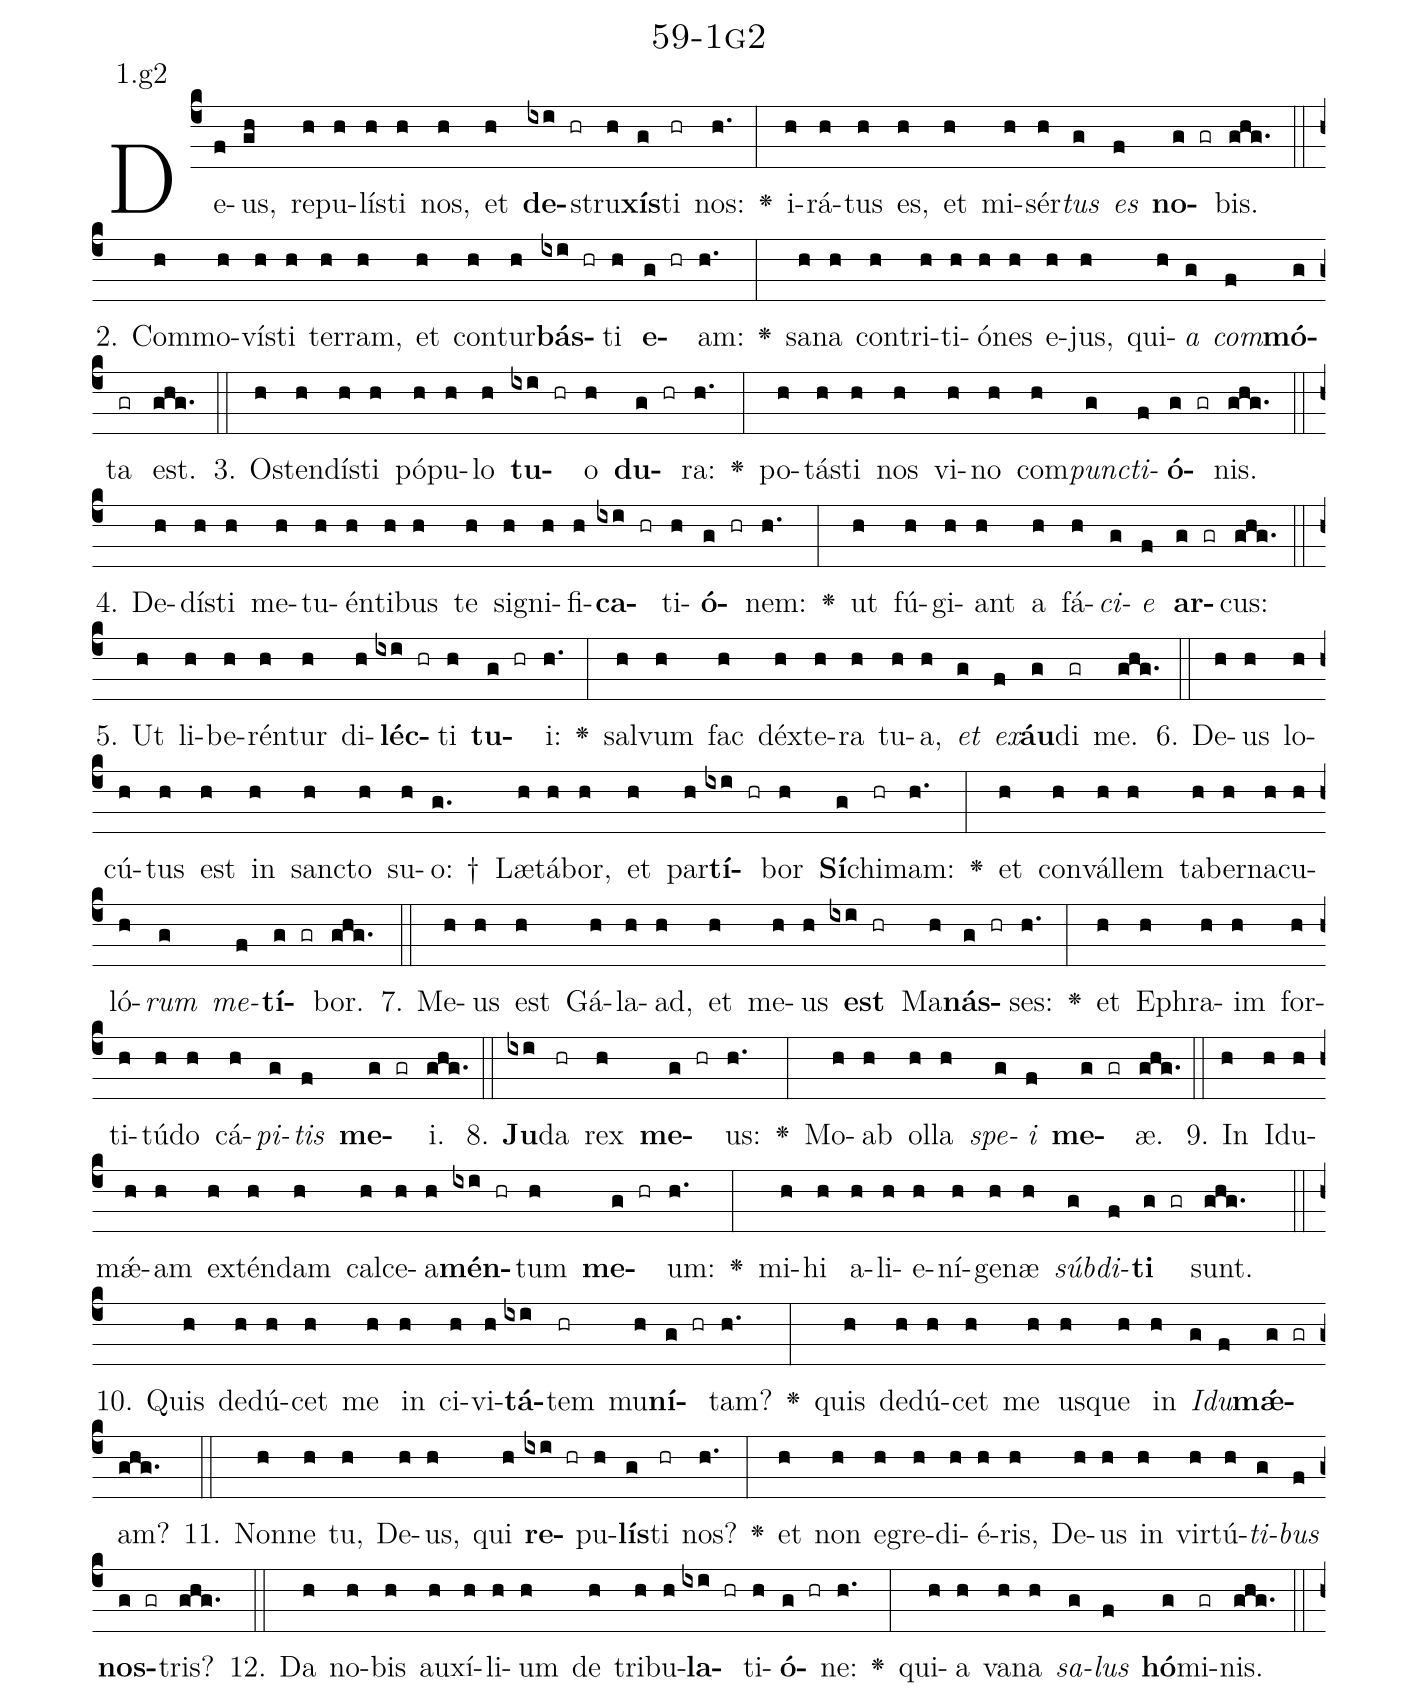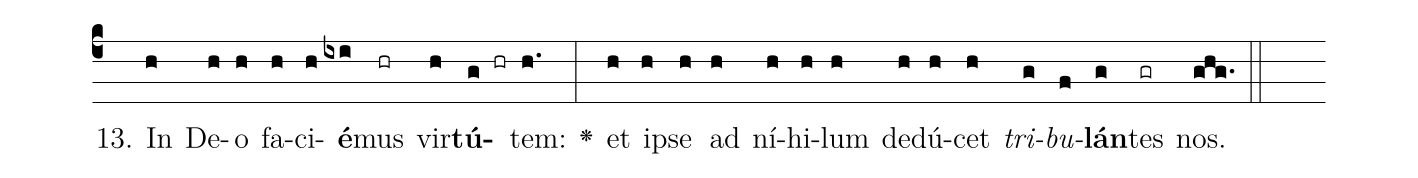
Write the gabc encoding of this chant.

name: 59-1g2;
annotation: 1.g2;
%%
(c4)De(f)us,(gh) re(h)pu(h)lís(h)ti(h) nos,(h) et(h) <b>de</b>(ixi hr)stru(h)<b>xís</b>(g)ti(hr) nos:(h.) <v>\greheightstar</v>(:) i(h)rá(h)tus(h) es,(h) et(h) mi(h)sér(h)<i>tus</i>(g) <i>es</i>(f) <b>no</b>(g gr)bis.(ghg.) (::)
2. Com(h)mo(h)vís(h)ti(h) ter(h)ram,(h) et(h) con(h)tur(h)<b>bás</b>(ixi hr)ti(h) <b>e</b>(g hr)am:(h.) <v>\greheightstar</v>(:) sa(h)na(h) con(h)tri(h)ti(h)ó(h)nes(h) e(h)jus,(h) qui(h)<i>a</i>(g) <i>com</i>(f)<b>mó</b>(g)ta(gr) est.(ghg.) (::)
3. Os(h)ten(h)dís(h)ti(h) pó(h)pu(h)lo(h) <b>tu</b>(ixi hr)o(h) <b>du</b>(g hr)ra:(h.) <v>\greheightstar</v>(:) po(h)tás(h)ti(h) nos(h) vi(h)no(h) com(h)<i>punc</i>(g)<i>ti</i>(f)<b>ó</b>(g gr)nis.(ghg.) (::)
4. De(h)dís(h)ti(h) me(h)tu(h)én(h)ti(h)bus(h) te(h) si(h)gni(h)fi(h)<b>ca</b>(ixi hr)ti(h)<b>ó</b>(g hr)nem:(h.) <v>\greheightstar</v>(:) ut(h) fú(h)gi(h)ant(h) a(h) fá(h)<i>ci</i>(g)<i>e</i>(f) <b>ar</b>(g gr)cus:(ghg.) (::)
5. Ut(h) li(h)be(h)rén(h)tur(h) di(h)<b>léc</b>(ixi hr)ti(h) <b>tu</b>(g hr)i:(h.) <v>\greheightstar</v>(:) sal(h)vum(h) fac(h) déx(h)te(h)ra(h) tu(h)a,(h) <i>et</i>(g) <i>ex</i>(f)<b>áu</b>(g)di(gr) me.(ghg.) (::)
6. De(h)us(h) lo(h)cú(h)tus(h) est(h) in(h) sanc(h)to(h) su(h)o: †(g.) Læ(h)tá(h)bor,(h) et(h) par(h)<b>tí</b>(ixi hr)bor(h) <b>Sí</b>(g)chi(hr)mam:(h.) <v>\greheightstar</v>(:) et(h) con(h)vál(h)lem(h) ta(h)ber(h)na(h)cu(h)ló(h)<i>rum</i>(g) <i>me</i>(f)<b>tí</b>(g gr)bor.(ghg.) (::)
7. Me(h)us(h) est(h) Gá(h)la(h)ad,(h) et(h) me(h)us(h) <b>est</b>(ixi hr) Ma(h)<b>nás</b>(g hr)ses:(h.) <v>\greheightstar</v>(:) et(h) E(h)phra(h)im(h) for(h)ti(h)tú(h)do(h) cá(h)<i>pi</i>(g)<i>tis</i>(f) <b>me</b>(g gr)i.(ghg.) (::)
8. <b>Ju</b>(ixi)da(hr) rex(h) <b>me</b>(g hr)us:(h.) <v>\greheightstar</v>(:) Mo(h)ab(h) ol(h)la(h) <i>spe</i>(g)<i>i</i>(f) <b>me</b>(g gr)æ.(ghg.) (::)
9. In(h) I(h)du(h)mǽ(h)am(h) ex(h)tén(h)dam(h) cal(h)ce(h)a(h)<b>mén</b>(ixi hr)tum(h) <b>me</b>(g hr)um:(h.) <v>\greheightstar</v>(:) mi(h)hi(h) a(h)li(h)e(h)ní(h)ge(h)næ(h) <i>súb</i>(g)<i>di</i>(f)<b>ti</b>(g gr) sunt.(ghg.) (::)
10. Quis(h) de(h)dú(h)cet(h) me(h) in(h) ci(h)vi(h)<b>tá</b>(ixi)tem(hr) mu(h)<b>ní</b>(g hr)tam?(h.) <v>\greheightstar</v>(:) quis(h) de(h)dú(h)cet(h) me(h) us(h)que(h) in(h) <i>I</i>(g)<i>du</i>(f)<b>mǽ</b>(g gr)am?(ghg.) (::)
11. Non(h)ne(h) tu,(h) De(h)us,(h) qui(h) <b>re</b>(ixi hr)pu(h)<b>lís</b>(g)ti(hr) nos?(h.) <v>\greheightstar</v>(:) et(h) non(h) e(h)gre(h)di(h)é(h)ris,(h) De(h)us(h) in(h) vir(h)tú(h)<i>ti</i>(g)<i>bus</i>(f) <b>nos</b>(g gr)tris?(ghg.) (::)
12. Da(h) no(h)bis(h) au(h)xí(h)li(h)um(h) de(h) tri(h)bu(h)<b>la</b>(ixi hr)ti(h)<b>ó</b>(g hr)ne:(h.) <v>\greheightstar</v>(:) qui(h)a(h) va(h)na(h) <i>sa</i>(g)<i>lus</i>(f) <b>hó</b>(g)mi(gr)nis.(ghg.) (::)
13. In(h) De(h)o(h) fa(h)ci(h)<b>é</b>(ixi)mus(hr) vir(h)<b>tú</b>(g hr)tem:(h.) <v>\greheightstar</v>(:) et(h) ip(h)se(h) ad(h) ní(h)hi(h)lum(h) de(h)dú(h)cet(h) <i>tri</i>(g)<i>bu</i>(f)<b>lán</b>(g)tes(gr) nos.(ghg.) (::)
